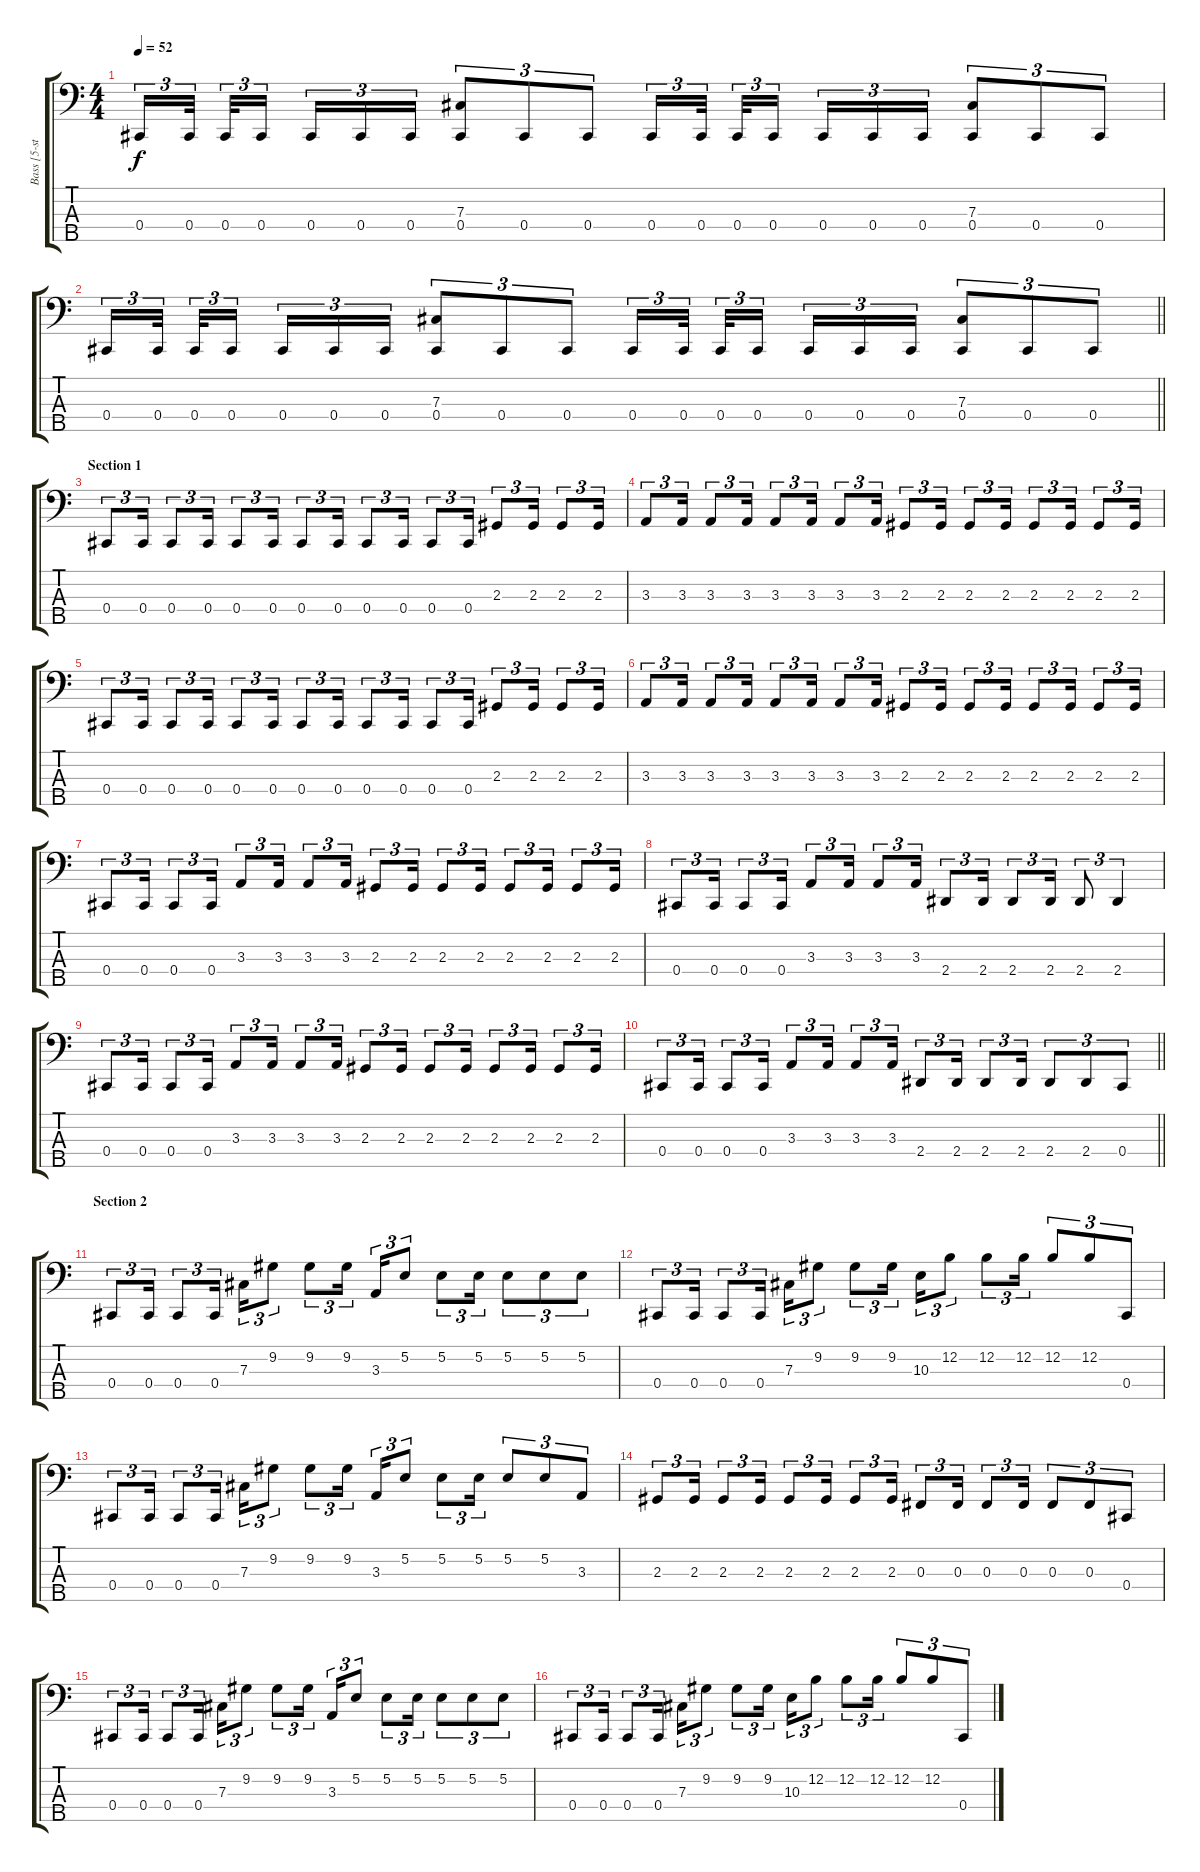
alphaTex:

\track ("Bass [5-string]" "Bass [5-st") {instrument electricbasspick}
\staff {score tabs}
\tuning (E2 B1 Gb1 Db1 Ab0) {hide}
\ts (4 4)
\tempo 52
\clef f4
\ks c
0.4.16{tu (3 2) dy f} 0.4.32{tu (3 2) beam splitsecondary} 0.4.32{tu (3 2)} 0.4.16{tu (3 2) beam splitsecondary} 0.4.16{tu (3 2)} 0.4.16{tu (3 2)} 0.4.16{tu (3 2)} (7.3 0.4).8{tu (3 2)} 0.4.8{tu (3 2)} 0.4.8{tu (3 2)} 0.4.16{tu (3 2)} 0.4.32{tu (3 2) beam splitsecondary} 0.4.32{tu (3 2)} 0.4.16{tu (3 2) beam splitsecondary} 0.4.16{tu (3 2)} 0.4.16{tu (3 2)} 0.4.16{tu (3 2)} (7.3 0.4).8{tu (3 2)} 0.4.8{tu (3 2)} 0.4.8{tu (3 2)} |
\barLineRight lightlight
0.4.16{tu (3 2)} 0.4.32{tu (3 2) beam splitsecondary} 0.4.32{tu (3 2)} 0.4.16{tu (3 2) beam splitsecondary} 0.4.16{tu (3 2)} 0.4.16{tu (3 2)} 0.4.16{tu (3 2)} (7.3 0.4).8{tu (3 2)} 0.4.8{tu (3 2)} 0.4.8{tu (3 2)} 0.4.16{tu (3 2)} 0.4.32{tu (3 2) beam splitsecondary} 0.4.32{tu (3 2)} 0.4.16{tu (3 2) beam splitsecondary} 0.4.16{tu (3 2)} 0.4.16{tu (3 2)} 0.4.16{tu (3 2)} (7.3 0.4).8{tu (3 2)} 0.4.8{tu (3 2)} 0.4.8{tu (3 2)} |
\section ("" "Section 1")
0.4.8{tu (3 2)} 0.4.16{tu (3 2)} 0.4.8{tu (3 2)} 0.4.16{tu (3 2)} 0.4.8{tu (3 2)} 0.4.16{tu (3 2)} 0.4.8{tu (3 2)} 0.4.16{tu (3 2)} 0.4.8{tu (3 2)} 0.4.16{tu (3 2)} 0.4.8{tu (3 2)} 0.4.16{tu (3 2)} 2.3.8{tu (3 2)} 2.3.16{tu (3 2)} 2.3.8{tu (3 2)} 2.3.16{tu (3 2)} |
3.3.8{tu (3 2)} 3.3.16{tu (3 2)} 3.3.8{tu (3 2)} 3.3.16{tu (3 2)} 3.3.8{tu (3 2)} 3.3.16{tu (3 2)} 3.3.8{tu (3 2)} 3.3.16{tu (3 2)} 2.3.8{tu (3 2)} 2.3.16{tu (3 2)} 2.3.8{tu (3 2)} 2.3.16{tu (3 2)} 2.3.8{tu (3 2)} 2.3.16{tu (3 2)} 2.3.8{tu (3 2)} 2.3.16{tu (3 2)} |
0.4.8{tu (3 2)} 0.4.16{tu (3 2)} 0.4.8{tu (3 2)} 0.4.16{tu (3 2)} 0.4.8{tu (3 2)} 0.4.16{tu (3 2)} 0.4.8{tu (3 2)} 0.4.16{tu (3 2)} 0.4.8{tu (3 2)} 0.4.16{tu (3 2)} 0.4.8{tu (3 2)} 0.4.16{tu (3 2)} 2.3.8{tu (3 2)} 2.3.16{tu (3 2)} 2.3.8{tu (3 2)} 2.3.16{tu (3 2)} |
3.3.8{tu (3 2)} 3.3.16{tu (3 2)} 3.3.8{tu (3 2)} 3.3.16{tu (3 2)} 3.3.8{tu (3 2)} 3.3.16{tu (3 2)} 3.3.8{tu (3 2)} 3.3.16{tu (3 2)} 2.3.8{tu (3 2)} 2.3.16{tu (3 2)} 2.3.8{tu (3 2)} 2.3.16{tu (3 2)} 2.3.8{tu (3 2)} 2.3.16{tu (3 2)} 2.3.8{tu (3 2)} 2.3.16{tu (3 2)} |
0.4.8{tu (3 2)} 0.4.16{tu (3 2)} 0.4.8{tu (3 2)} 0.4.16{tu (3 2)} 3.3.8{tu (3 2)} 3.3.16{tu (3 2)} 3.3.8{tu (3 2)} 3.3.16{tu (3 2)} 2.3.8{tu (3 2)} 2.3.16{tu (3 2)} 2.3.8{tu (3 2)} 2.3.16{tu (3 2)} 2.3.8{tu (3 2)} 2.3.16{tu (3 2)} 2.3.8{tu (3 2)} 2.3.16{tu (3 2)} |
0.4.8{tu (3 2)} 0.4.16{tu (3 2)} 0.4.8{tu (3 2)} 0.4.16{tu (3 2)} 3.3.8{tu (3 2)} 3.3.16{tu (3 2)} 3.3.8{tu (3 2)} 3.3.16{tu (3 2)} 2.4.8{tu (3 2)} 2.4.16{tu (3 2)} 2.4.8{tu (3 2)} 2.4.16{tu (3 2)} 2.4.8{tu (3 2)} 2.4.4{tu (3 2)} |
0.4.8{tu (3 2)} 0.4.16{tu (3 2)} 0.4.8{tu (3 2)} 0.4.16{tu (3 2)} 3.3.8{tu (3 2)} 3.3.16{tu (3 2)} 3.3.8{tu (3 2)} 3.3.16{tu (3 2)} 2.3.8{tu (3 2)} 2.3.16{tu (3 2)} 2.3.8{tu (3 2)} 2.3.16{tu (3 2)} 2.3.8{tu (3 2)} 2.3.16{tu (3 2)} 2.3.8{tu (3 2)} 2.3.16{tu (3 2)} |
\barLineRight lightlight
0.4.8{tu (3 2)} 0.4.16{tu (3 2)} 0.4.8{tu (3 2)} 0.4.16{tu (3 2)} 3.3.8{tu (3 2)} 3.3.16{tu (3 2)} 3.3.8{tu (3 2)} 3.3.16{tu (3 2)} 2.4.8{tu (3 2)} 2.4.16{tu (3 2)} 2.4.8{tu (3 2)} 2.4.16{tu (3 2)} 2.4.8{tu (3 2)} 2.4.8{tu (3 2)} 0.4.8{tu (3 2)} |
\section ("" "Section 2")
0.4.8{tu (3 2)} 0.4.16{tu (3 2)} 0.4.8{tu (3 2)} 0.4.16{tu (3 2)} 7.3.16{tu (3 2)} 9.2.8{tu (3 2)} 9.2.8{tu (3 2)} 9.2.16{tu (3 2)} 3.3.16{tu (3 2)} 5.2.8{tu (3 2)} 5.2.8{tu (3 2)} 5.2.16{tu (3 2)} 5.2.8{tu (3 2)} 5.2.8{tu (3 2)} 5.2.8{tu (3 2)} |
0.4.8{tu (3 2)} 0.4.16{tu (3 2)} 0.4.8{tu (3 2)} 0.4.16{tu (3 2)} 7.3.16{tu (3 2)} 9.2.8{tu (3 2)} 9.2.8{tu (3 2)} 9.2.16{tu (3 2)} 10.3.16{tu (3 2)} 12.2.8{tu (3 2)} 12.2.8{tu (3 2)} 12.2.16{tu (3 2)} 12.2.8{tu (3 2)} 12.2.8{tu (3 2)} 0.4.8{tu (3 2)} |
0.4.8{tu (3 2)} 0.4.16{tu (3 2)} 0.4.8{tu (3 2)} 0.4.16{tu (3 2)} 7.3.16{tu (3 2)} 9.2.8{tu (3 2)} 9.2.8{tu (3 2)} 9.2.16{tu (3 2)} 3.3.16{tu (3 2)} 5.2.8{tu (3 2)} 5.2.8{tu (3 2)} 5.2.16{tu (3 2)} 5.2.8{tu (3 2)} 5.2.8{tu (3 2)} 3.3.8{tu (3 2)} |
2.3.8{tu (3 2)} 2.3.16{tu (3 2)} 2.3.8{tu (3 2)} 2.3.16{tu (3 2)} 2.3.8{tu (3 2)} 2.3.16{tu (3 2)} 2.3.8{tu (3 2)} 2.3.16{tu (3 2)} 0.3.8{tu (3 2)} 0.3.16{tu (3 2)} 0.3.8{tu (3 2)} 0.3.16{tu (3 2)} 0.3.8{tu (3 2)} 0.3.8{tu (3 2)} 0.4.8{tu (3 2)} |
0.4.8{tu (3 2)} 0.4.16{tu (3 2)} 0.4.8{tu (3 2)} 0.4.16{tu (3 2)} 7.3.16{tu (3 2)} 9.2.8{tu (3 2)} 9.2.8{tu (3 2)} 9.2.16{tu (3 2)} 3.3.16{tu (3 2)} 5.2.8{tu (3 2)} 5.2.8{tu (3 2)} 5.2.16{tu (3 2)} 5.2.8{tu (3 2)} 5.2.8{tu (3 2)} 5.2.8{tu (3 2)} |
0.4.8{tu (3 2)} 0.4.16{tu (3 2)} 0.4.8{tu (3 2)} 0.4.16{tu (3 2)} 7.3.16{tu (3 2)} 9.2.8{tu (3 2)} 9.2.8{tu (3 2)} 9.2.16{tu (3 2)} 10.3.16{tu (3 2)} 12.2.8{tu (3 2)} 12.2.8{tu (3 2)} 12.2.16{tu (3 2)} 12.2.8{tu (3 2)} 12.2.8{tu (3 2)} 0.4.8{tu (3 2)}
